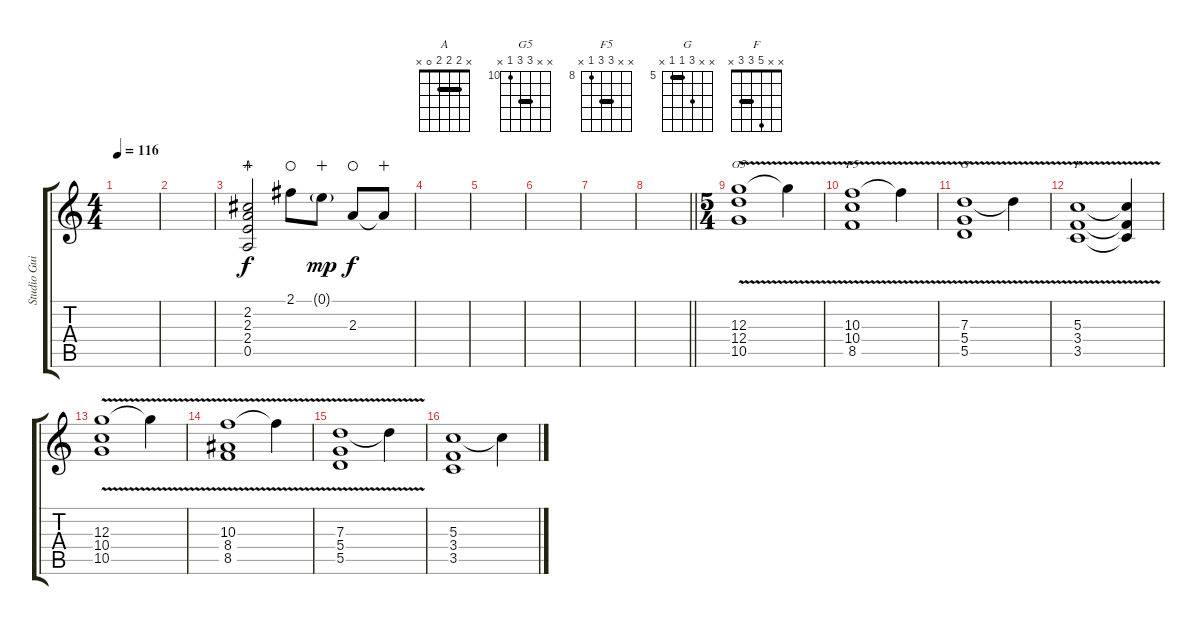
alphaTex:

\track ("Studio Guitar" "Studio Gui") {instrument distortionguitar}
\staff {score tabs}
\tuning (E4 B3 G3 D3 A2 E2) {hide}
\chord ("A" x 2 2 2 0 x) {barre 2}
\chord ("G5" x x 12 12 10 x) {firstfret 10 barre 12}
\chord ("F5" x x 10 10 8 x) {firstfret 8 barre 10}
\chord ("G" x x 7 5 5 x) {firstfret 5 barre 5}
\chord ("F" x x 5 3 3 x) {barre 3}
\ts (4 4)
\tempo 116
\clef g2
\ks c
|
|
(2.2 2.3 2.4 0.5).2{ch "A" wahc} 2.1.8{waho} 0.1{g}.8{dy mp wahc} 2.3.8{dy f waho} 2.3{t}.8{wahc} |
|
|
|
|
\barLineRight lightlight
|
\ts (5 4)
(12.3{v} 12.4 10.5).1{ch "G5" instrument distortionguitar} 12.3{t}.4 |
(10.3{v} 10.4 8.5).1{ch "F5"} 10.3{t}.4 |
(7.3{v} 5.4 5.5).1{ch "G"} 7.3{t}.4 |
(5.3{v} 3.4 3.5).1{ch "F"} (5.3{t} 3.4{t} 3.5{t}).4 |
(12.3{v} 10.4 10.5).1 12.3{t}.4 |
(10.3{v} 8.4 8.5).1 10.3{t}.4 |
(7.3{v} 5.4 5.5).1 7.3{t}.4 |
(5.3 3.4 3.5).1 5.3{t}.4
